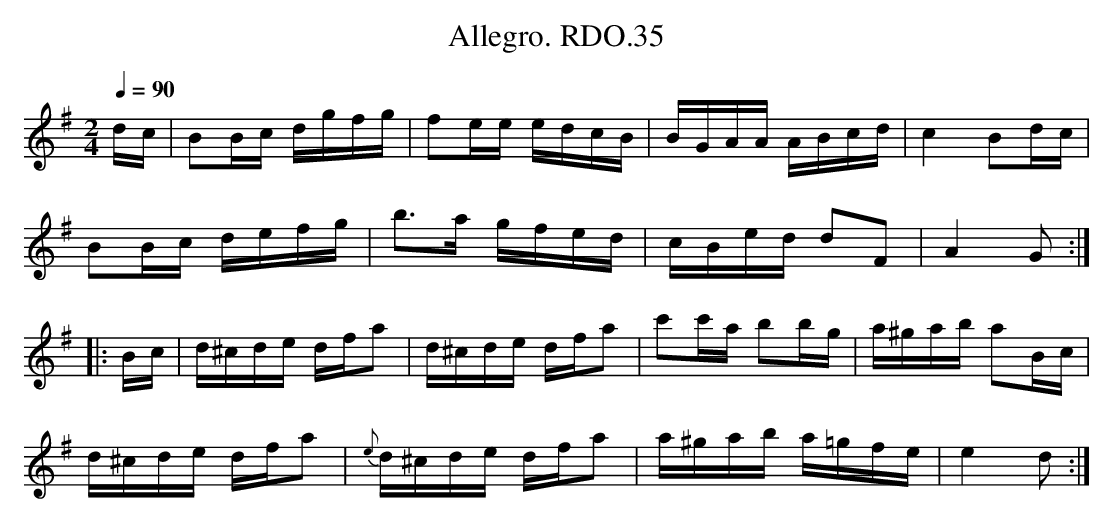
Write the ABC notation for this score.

X:1
T:Allegro. RDO.35
M:2/4
L:1/16
Q:1/4=90
K:G
dc|B2Bc dgfg| f2ee edcB|BGAA ABcd|c4B2dc|
B2Bc defg|b3a gfed|cBed d2F2|A4G2:|
|:Bc|d^cde dfa2|d^cde dfa2|c'2c'a b2bg|a^gab a2Bc|
d^cde dfa2|{e}d^cde dfa2|a^gab a=gfe|e4d2:|
